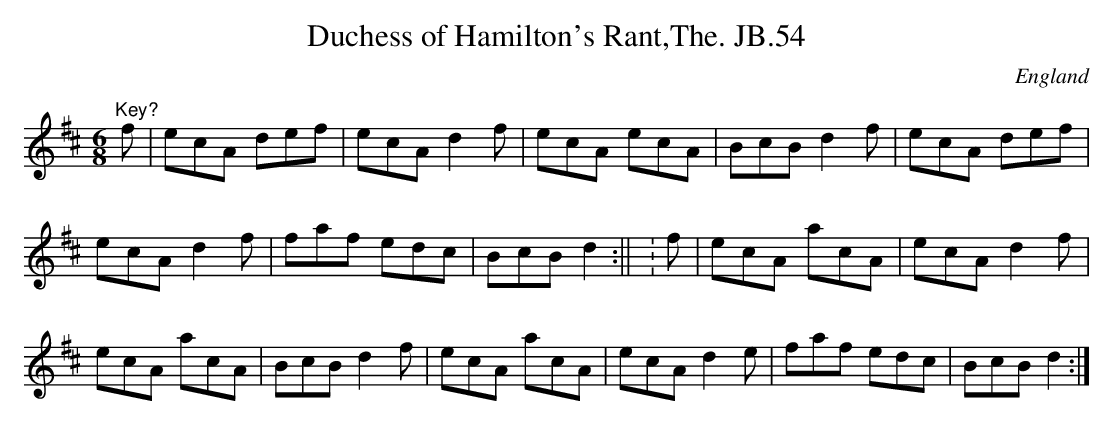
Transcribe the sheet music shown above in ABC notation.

X:1
T:Duchess of Hamilton's Rant,The. JB.54
M:6/8
L:1/8
O:England
K:D
"Key?"f | ecA def|ecA d2f|ecA ecA|BcB d2f|
ecA def|! ecA d2f|faf edc|BcB d2:||
:f | ecA acA|ecA d2f|! ecA acA|BcB d2f|
ecA acA|ecA d2e|faf edc|BcB d2 :|]
